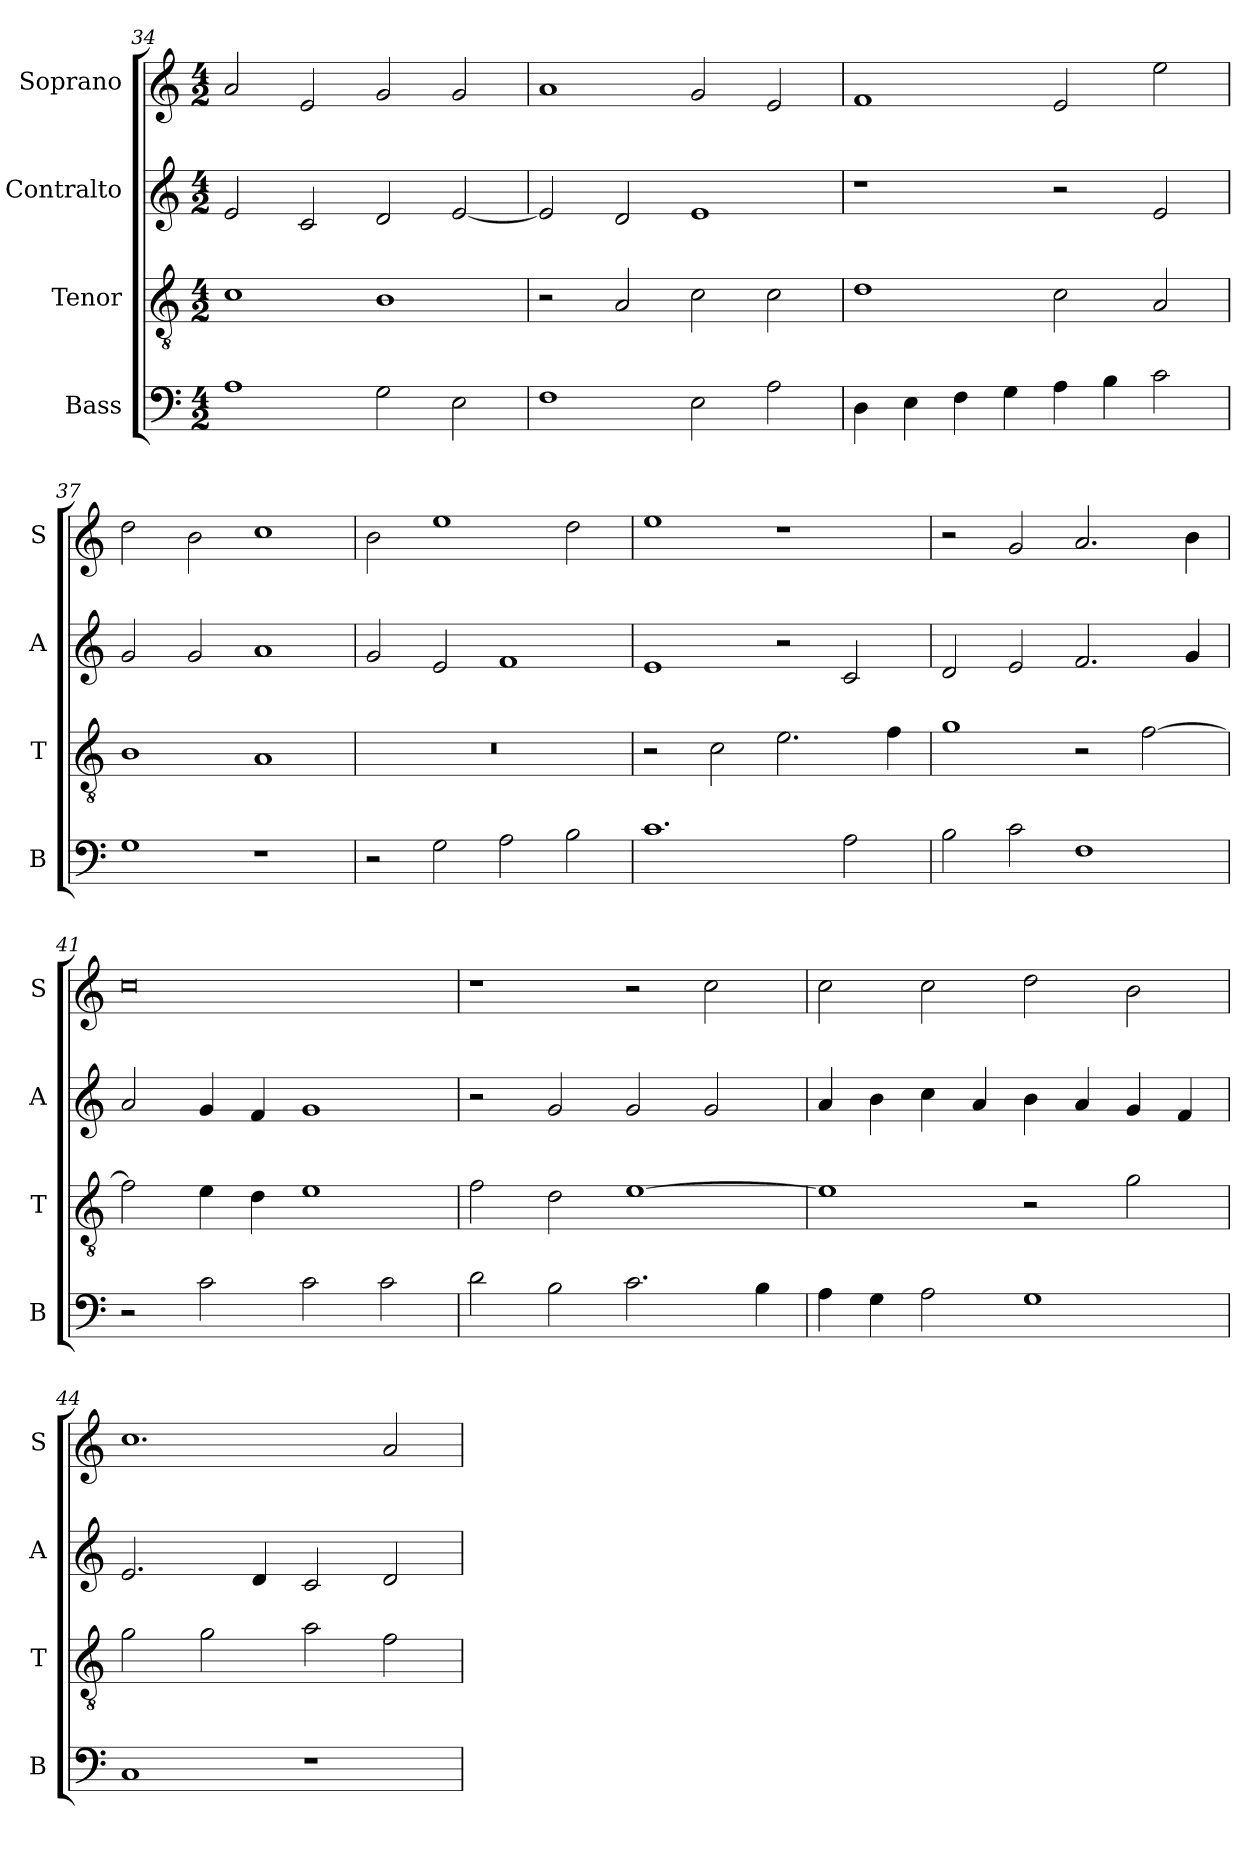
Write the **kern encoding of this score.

**kern	**kern	**kern	**kern
*part4	*part3	*part2	*part1
*staff4	*staff3	*staff2	*staff1
*I"Bass	*I"Tenor	*I"Contralto	*I"Soprano
*I'B	*I'T	*I'A	*I'S
*clefF4	*clefGv2	*clefG2	*clefG2
*k[]	*k[]	*k[]	*k[]
*C:ion	*C:ion	*C:ion	*C:ion
*M4/2	*M4/2	*M4/2	*M4/2
=34	=34	=34	=34
1A	1c	2e	2a
.	.	2c	2e
2G	1B	2d	2g
2E	.	[2e	2g
=35	=35	=35	=35
1F	2r	2e]	1a
.	2A	2d	.
2E	2c	1e	2g
2A	2c	.	2e
=36	=36	=36	=36
4D	1d	1r	1f
4E	.	.	.
4F	.	.	.
4G	.	.	.
4A	2c	2r	2e
4B	.	.	.
2c	2A	2e	2ee
=37	=37	=37	=37
1G	1B	2g	2dd
.	.	2g	2b
1r	1A	1a	1cc
=38	=38	=38	=38
2r	0r	2g	2b
2G	.	2e	1ee
2A	.	1f	.
2B	.	.	2dd
=39	=39	=39	=39
1.c	2r	1e	1ee
.	2c	.	.
.	2.e	2r	1r
2A	.	2c	.
.	4f	.	.
=40	=40	=40	=40
2B	1g	2d	2r
2c	.	2e	2g
1F	2r	2.f	2.a
.	[2f	.	.
.	.	4g	4b
=41	=41	=41	=41
2r	2f]	2a	0cc
2c	4e	4g	.
.	4d	4f	.
2c	1e	1g	.
2c	.	.	.
=42	=42	=42	=42
2d	2f	2r	1r
2B	2d	2g	.
2.c	[1e	2g	2r
.	.	2g	2cc
4B	.	.	.
=43	=43	=43	=43
4A	1e]	4a	2cc
4G	.	4b	.
2A	.	4cc	2cc
.	.	4a	.
1G	2r	4b	2dd
.	.	4a	.
.	2g	4g	2b
.	.	4f	.
=44	=44	=44	=44
1C	2g	2.e	1.cc
.	2g	.	.
.	.	4d	.
1r	2a	2c	.
.	2f	2d	2a
=	=	=	=
*-	*-	*-	*-
